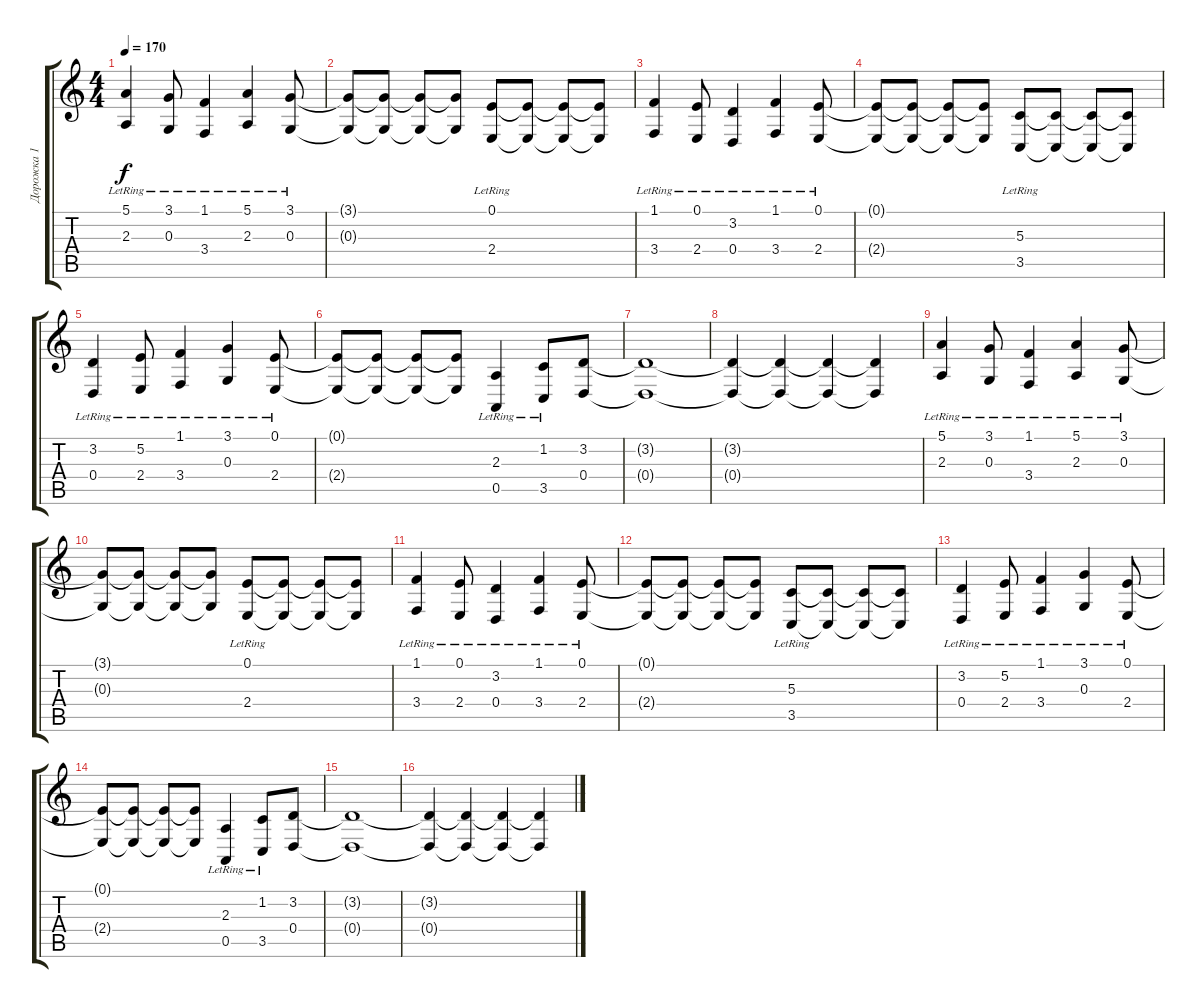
\track ("Дорожка 1" "Дорожка 1") {instrument pad1newage}
\staff {score tabs}
\tuning (E4 B3 G3 D3 A2 E2) {hide}
\ts (4 4)
\tempo 170
\clef g2
\ks c
(5.1{lr} 2.3{lr}).4{dy f} (3.1{lr} 0.3{lr}).8 (1.1{lr} 3.4{lr}).4 (5.1{lr} 2.3{lr}).4 (3.1{lr} 0.3{lr}).8 |
(3.1{t} 0.3{t}).8 (3.1{t} 0.3{t}).8 (3.1{t} 0.3{t}).8 (3.1{t} 0.3{t}).8 (0.1{lr} 2.4{lr}).8 (0.1{t} 2.4{t}).8 (0.1{t} 2.4{t}).8 (0.1{t} 2.4{t}).8 |
(1.1{lr} 3.4{lr}).4 (0.1{lr} 2.4{lr}).8 (3.2{lr} 0.4{lr}).4 (1.1{lr} 3.4{lr}).4 (0.1{lr} 2.4{lr}).8 |
(0.1{t} 2.4{t}).8 (0.1{t} 2.4{t}).8 (0.1{t} 2.4{t}).8 (0.1{t} 2.4{t}).8 (5.3{lr} 3.5{lr}).8 (5.3{t} 3.5{t}).8 (5.3{t} 3.5{t}).8 (5.3{t} 3.5{t}).8 |
(3.2{lr} 0.4{lr}).4 (5.2{lr} 2.4{lr}).8 (1.1{lr} 3.4{lr}).4 (3.1{lr} 0.3{lr}).4 (0.1{lr} 2.4{lr}).8 |
(0.1{t} 2.4{t}).8 (0.1{t} 2.4{t}).8 (0.1{t} 2.4{t}).8 (0.1{t} 2.4{t}).8 (2.3 0.5{lr}).4 (1.2{lr} 3.5).8 (3.2 0.4).8 |
(3.2{t} 0.4{t}).1 |
(3.2{t} 0.4{t}).4 (3.2{t} 0.4{t}).4 (3.2{t} 0.4{t}).4 (3.2{t} 0.4{t}).4 |
(5.1{lr} 2.3{lr}).4 (3.1{lr} 0.3{lr}).8 (1.1{lr} 3.4{lr}).4 (5.1{lr} 2.3{lr}).4 (3.1{lr} 0.3{lr}).8 |
(3.1{t} 0.3{t}).8 (3.1{t} 0.3{t}).8 (3.1{t} 0.3{t}).8 (3.1{t} 0.3{t}).8 (0.1{lr} 2.4{lr}).8 (0.1{t} 2.4{t}).8 (0.1{t} 2.4{t}).8 (0.1{t} 2.4{t}).8 |
(1.1{lr} 3.4{lr}).4 (0.1{lr} 2.4{lr}).8 (3.2{lr} 0.4{lr}).4 (1.1{lr} 3.4{lr}).4 (0.1{lr} 2.4{lr}).8 |
(0.1{t} 2.4{t}).8 (0.1{t} 2.4{t}).8 (0.1{t} 2.4{t}).8 (0.1{t} 2.4{t}).8 (5.3{lr} 3.5{lr}).8 (5.3{t} 3.5{t}).8 (5.3{t} 3.5{t}).8 (5.3{t} 3.5{t}).8 |
(3.2{lr} 0.4{lr}).4 (5.2{lr} 2.4{lr}).8 (1.1{lr} 3.4{lr}).4 (3.1{lr} 0.3{lr}).4 (0.1{lr} 2.4{lr}).8 |
(0.1{t} 2.4{t}).8 (0.1{t} 2.4{t}).8 (0.1{t} 2.4{t}).8 (0.1{t} 2.4{t}).8 (2.3 0.5{lr}).4 (1.2{lr} 3.5).8 (3.2 0.4).8 |
(3.2{t} 0.4{t}).1 |
(3.2{t} 0.4{t}).4 (3.2{t} 0.4{t}).4 (3.2{t} 0.4{t}).4 (3.2{t} 0.4{t}).4
